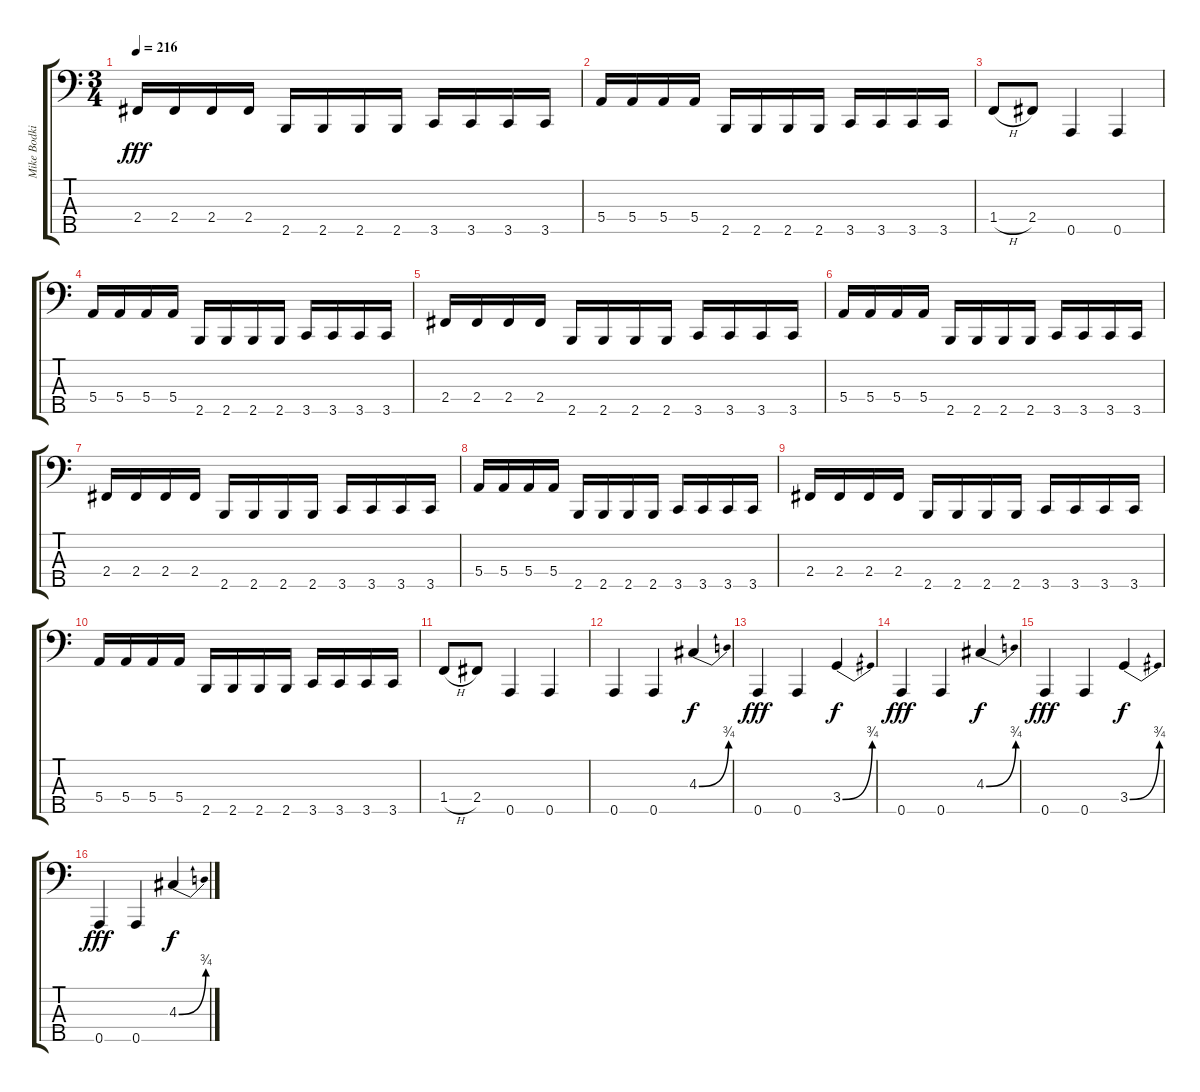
\track ("Mike Bodkins" "Mike Bodki") {instrument electricbassfinger}
\staff {score tabs}
\tuning (G2 D2 A1 E1 A0) {hide}
\ts (3 4)
\tempo 216
\clef f4
\ks c
2.4.16{dy fff} 2.4.16 2.4.16 2.4.16 2.5.16 2.5.16 2.5.16 2.5.16 3.5.16 3.5.16 3.5.16 3.5.16 |
5.4.16 5.4.16 5.4.16 5.4.16 2.5.16 2.5.16 2.5.16 2.5.16 3.5.16 3.5.16 3.5.16 3.5.16 |
1.4{h}.8 2.4.8 0.5.4 0.5.4 |
5.4.16 5.4.16 5.4.16 5.4.16 2.5.16 2.5.16 2.5.16 2.5.16 3.5.16 3.5.16 3.5.16 3.5.16 |
2.4.16 2.4.16 2.4.16 2.4.16 2.5.16 2.5.16 2.5.16 2.5.16 3.5.16 3.5.16 3.5.16 3.5.16 |
5.4.16 5.4.16 5.4.16 5.4.16 2.5.16 2.5.16 2.5.16 2.5.16 3.5.16 3.5.16 3.5.16 3.5.16 |
2.4.16 2.4.16 2.4.16 2.4.16 2.5.16 2.5.16 2.5.16 2.5.16 3.5.16 3.5.16 3.5.16 3.5.16 |
5.4.16 5.4.16 5.4.16 5.4.16 2.5.16 2.5.16 2.5.16 2.5.16 3.5.16 3.5.16 3.5.16 3.5.16 |
2.4.16 2.4.16 2.4.16 2.4.16 2.5.16 2.5.16 2.5.16 2.5.16 3.5.16 3.5.16 3.5.16 3.5.16 |
5.4.16 5.4.16 5.4.16 5.4.16 2.5.16 2.5.16 2.5.16 2.5.16 3.5.16 3.5.16 3.5.16 3.5.16 |
1.4{h}.8 2.4.8 0.5.4 0.5.4 |
0.5.4 0.5.4 4.3{be (bend 0 0 60 3)}.4{dy f} |
0.5.4{dy fff} 0.5.4 3.4{be (bend 0 0 60 3)}.4{dy f} |
0.5.4{dy fff} 0.5.4 4.3{be (bend 0 0 60 3)}.4{dy f} |
0.5.4{dy fff} 0.5.4 3.4{be (bend 0 0 60 3)}.4{dy f} |
0.5.4{dy fff} 0.5.4 4.3{be (bend 0 0 60 3)}.4{dy f}
